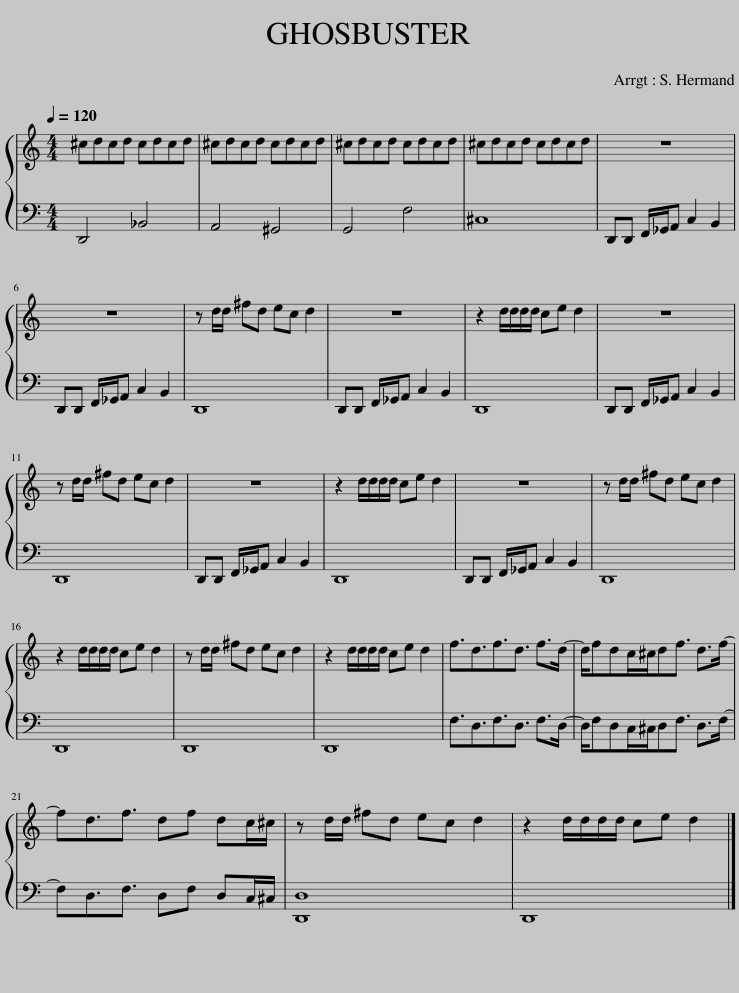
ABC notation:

X:1
%%score { 1 | 2 }
L:1/8
Q:1/4=120
M:4/4
I:linebreak $
K:C
V:1 treble
V:2 bass
V:1
 ^cdcd cdcd | ^cdcd cdcd | ^cdcd cdcd | ^cdcd cdcd | z8 |$ %5
 z8 | z d/d/ ^fd ec d2 | z8 | z2 d/d/d/d/ ce d2 | z8 |$ %10
 z d/d/ ^fd ec d2 | z8 | z2 d/d/d/d/ ce d2 | z8 | z d/d/ ^fd ec d2 |$ %15
 z2 d/d/d/d/ ce d2 | z d/d/ ^fd ec d2 | z2 d/d/d/d/ ce d2 | f3/2d3/2f3/2d3/2 f>d- | d/fdc/^c/df3/2 d>f- |$ %20
 fd3/2f3/2 df dc/^c/ | z d/d/ ^fd ec d2 | z2 d/d/d/d/ ce d2 |] %23
V:2
 D,,4 _B,,4 | A,,4 ^G,,4 | G,,4 F,4 | ^C,8 | D,,D,, F,,/_G,,/A,, C,2 B,,2 |$ %5
 D,,D,, F,,/_G,,/A,, C,2 B,,2 | D,,8 | D,,D,, F,,/_G,,/A,, C,2 B,,2 | D,,8 | D,,D,, F,,/_G,,/A,, C,2 B,,2 |$ %10
 D,,8 | D,,D,, F,,/_G,,/A,, C,2 B,,2 | D,,8 | D,,D,, F,,/_G,,/A,, C,2 B,,2 | D,,8 |$ %15
 D,,8 | D,,8 | D,,8 | F,3/2D,3/2F,3/2D,3/2 F,>D,- | D,/F,D,C,/^C,/D,F,3/2 D,>F,- |$ %20
 F,D,3/2F,3/2 D,F, D,C,/^C,/ | [D,,D,]8 | D,,8 |] %23
